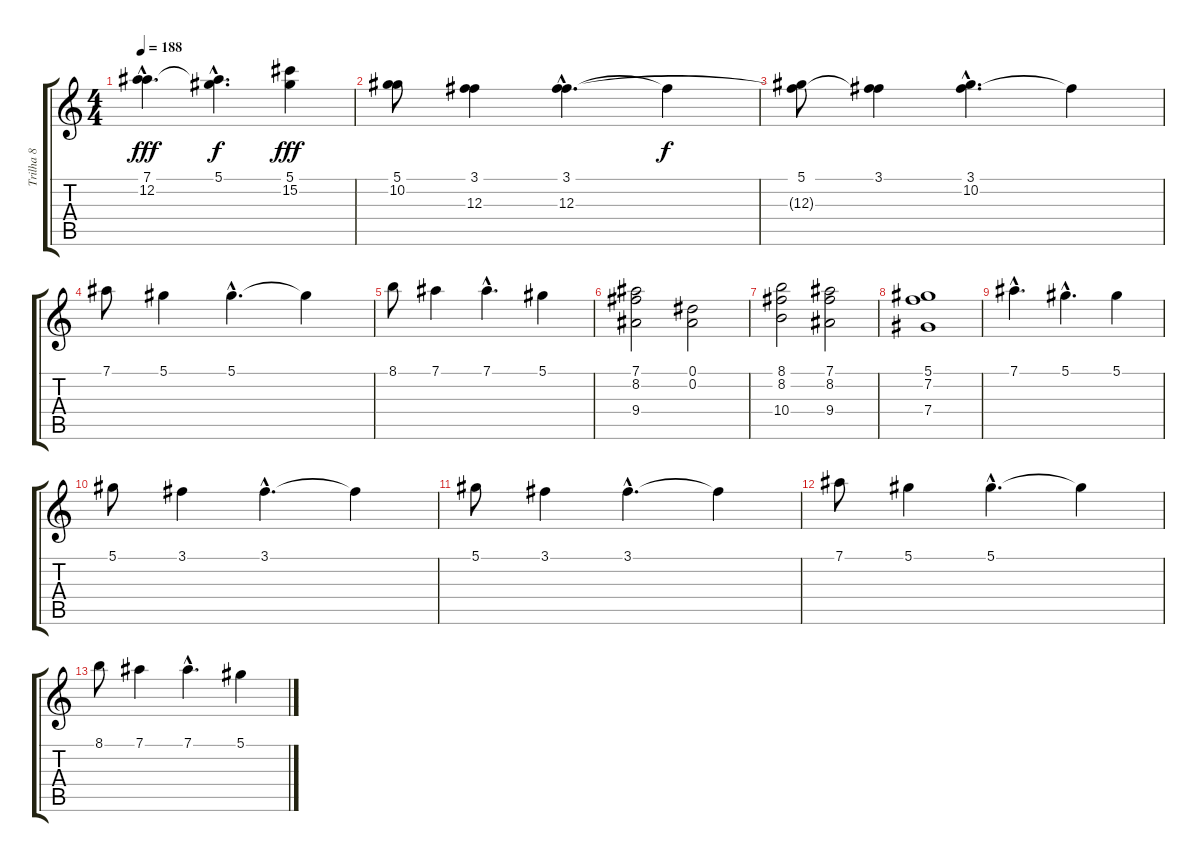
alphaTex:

\track ("Trilha 8" "Trilha 8") {instrument fretlessbass}
\staff {score tabs}
\tuning (Eb4 Bb3 Gb3 Db3 Ab2 Eb2) {hide}
\ts (4 4)
\tempo 188
\clef g2
\ks c
(7.1{hac} 12.2{hac}).4{d dy fff} (5.1{hac} 12.2{hac t}).4{d dy f} (5.1 15.2).4{dy fff} |
(5.1 10.2).8 (3.1 12.3).4 (3.1{hac} 12.3{hac}).4{d} 3.1{t}.4{dy f} |
(5.1 12.3{t}).8 (3.1 12.3{t}).4 (3.1{hac} 10.2{hac}).4{d} 3.1{t}.4 |
7.1.8 5.1.4 5.1{hac}.4{d} 5.1{t}.4 |
8.1.8 7.1.4 7.1{hac}.4{d} 5.1.4 |
(7.1 8.2 9.4).2{volume 15} (0.1 0.2).2 |
(8.1 8.2 10.4).2{volume 12} (7.1 8.2 9.4).2 |
(5.1 7.2 7.4).1{volume 10} |
7.1{hac}.4{d volume 8} 5.1{hac}.4{d} 5.1.4 |
5.1.8{volume 6} 3.1.4 3.1{hac}.4{d} 3.1{t}.4 |
5.1.8{volume 4} 3.1.4 3.1{hac}.4{d} 3.1{t}.4 |
7.1.8{volume 2} 5.1.4 5.1{hac}.4{d} 5.1{t}.4 |
8.1.8{volume 1} 7.1.4 7.1{hac}.4{d} 5.1.4
